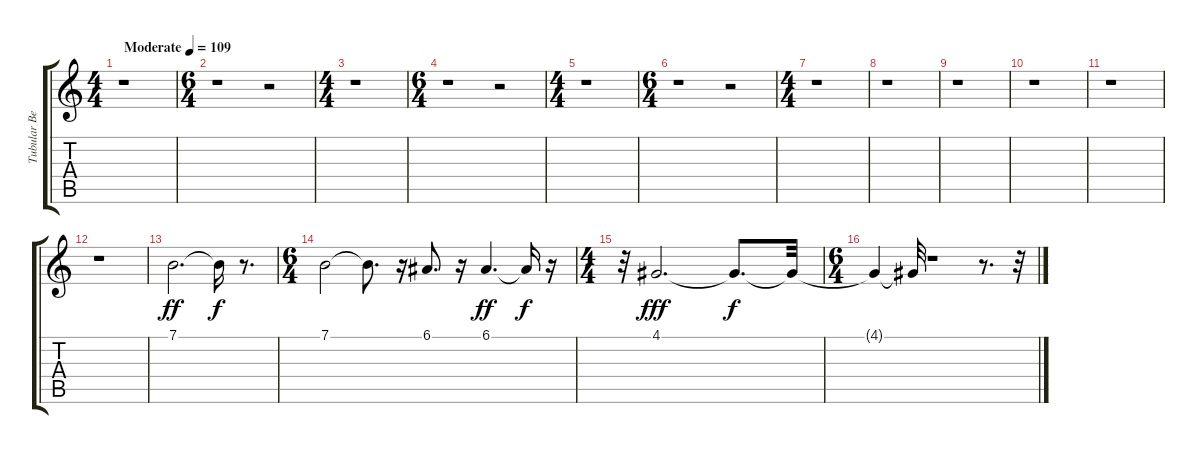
\track ("Tubular Bells" "Tubular Be") {solo instrument tubularbells}
\staff {score tabs}
\tuning (E4 B3 G3 D3 A2 E2) {hide}
\ts (4 4)
\tempo (109 "Moderate")
\clef g2
\ks c
r.1{dy ff instrument tubularbells} |
\ts (6 4)
r.1 r.2 |
\ts (4 4)
r.1 |
\ts (6 4)
r.1 r.2 |
\ts (4 4)
r.1 |
\ts (6 4)
r.1 r.2 |
\ts (4 4)
r.1 |
r.1 |
r.1 |
r.1 |
r.1 |
r.1 |
7.1.2{d balance 8} 7.1{t}.16{dy f} r.8{d} |
\ts (6 4)
7.1.2 7.1{t}.8{d} r.16 6.1.8{d} r.16 6.1.4{d dy ff} 6.1{t}.16{dy f} r.16 |
\ts (4 4)
r.32 4.1.2{d dy fff} 4.1{t}.8{d dy f} 4.1{t}.32 |
\ts (6 4)
4.1{t}.4 4.1{t}.32 r.1 r.8{d} r.32
